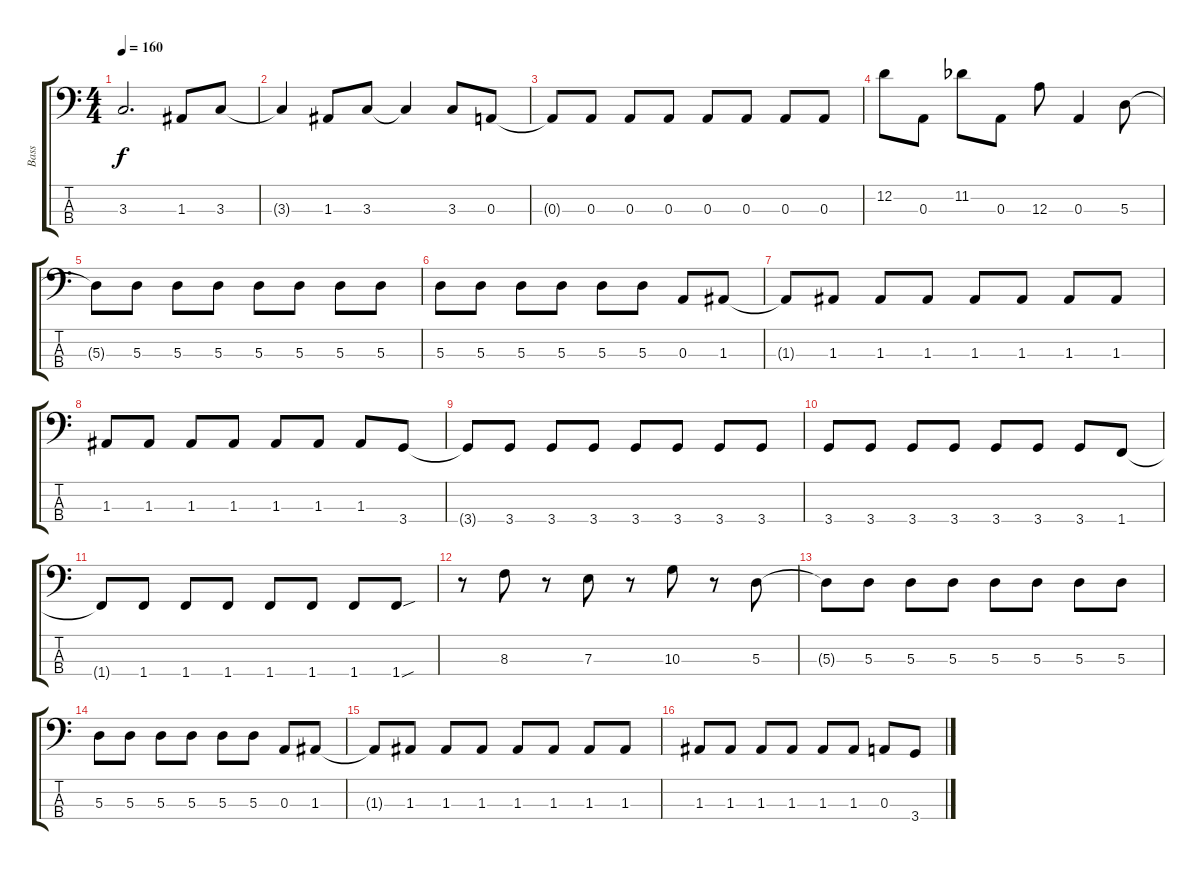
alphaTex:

\track ("Bass" "Bass") {instrument electricbassfinger}
\staff {score tabs}
\tuning (G2 D2 A1 E1) {hide}
\ts (4 4)
\tempo 160
\clef f4
\ks c
3.3{t}.2{d dy f} 1.3.8 3.3.8 |
3.3{t}.4 1.3.8 3.3.8 3.3{t}.4 3.3.8 0.3.8 |
0.3{t}.8 0.3.8 0.3.8 0.3.8 0.3.8 0.3.8 0.3.8 0.3.8 |
12.2.8 0.3.8 11.2{acc b}.8 0.3.8 12.3.8 0.3.4 5.3.8 |
5.3{t}.8 5.3.8 5.3.8 5.3.8 5.3.8 5.3.8 5.3.8 5.3.8 |
5.3.8 5.3.8 5.3.8 5.3.8 5.3.8 5.3.8 0.3.8 1.3.8 |
1.3{t}.8 1.3.8 1.3.8 1.3.8 1.3.8 1.3.8 1.3.8 1.3.8 |
1.3.8 1.3.8 1.3.8 1.3.8 1.3.8 1.3.8 1.3.8 3.4.8 |
3.4{t}.8 3.4.8 3.4.8 3.4.8 3.4.8 3.4.8 3.4.8 3.4.8 |
3.4.8 3.4.8 3.4.8 3.4.8 3.4.8 3.4.8 3.4.8 1.4.8 |
1.4{t}.8 1.4.8 1.4.8 1.4.8 1.4.8 1.4.8 1.4.8 1.4{sou}.8 |
r.8 8.3.8 r.8 7.3.8 r.8 10.3.8 r.8 5.3.8 |
5.3{t}.8 5.3.8 5.3.8 5.3.8 5.3.8 5.3.8 5.3.8 5.3.8 |
5.3.8 5.3.8 5.3.8 5.3.8 5.3.8 5.3.8 0.3.8 1.3.8 |
1.3{t}.8 1.3.8 1.3.8 1.3.8 1.3.8 1.3.8 1.3.8 1.3.8 |
1.3.8 1.3.8 1.3.8 1.3.8 1.3.8 1.3.8 0.3.8 3.4.8
